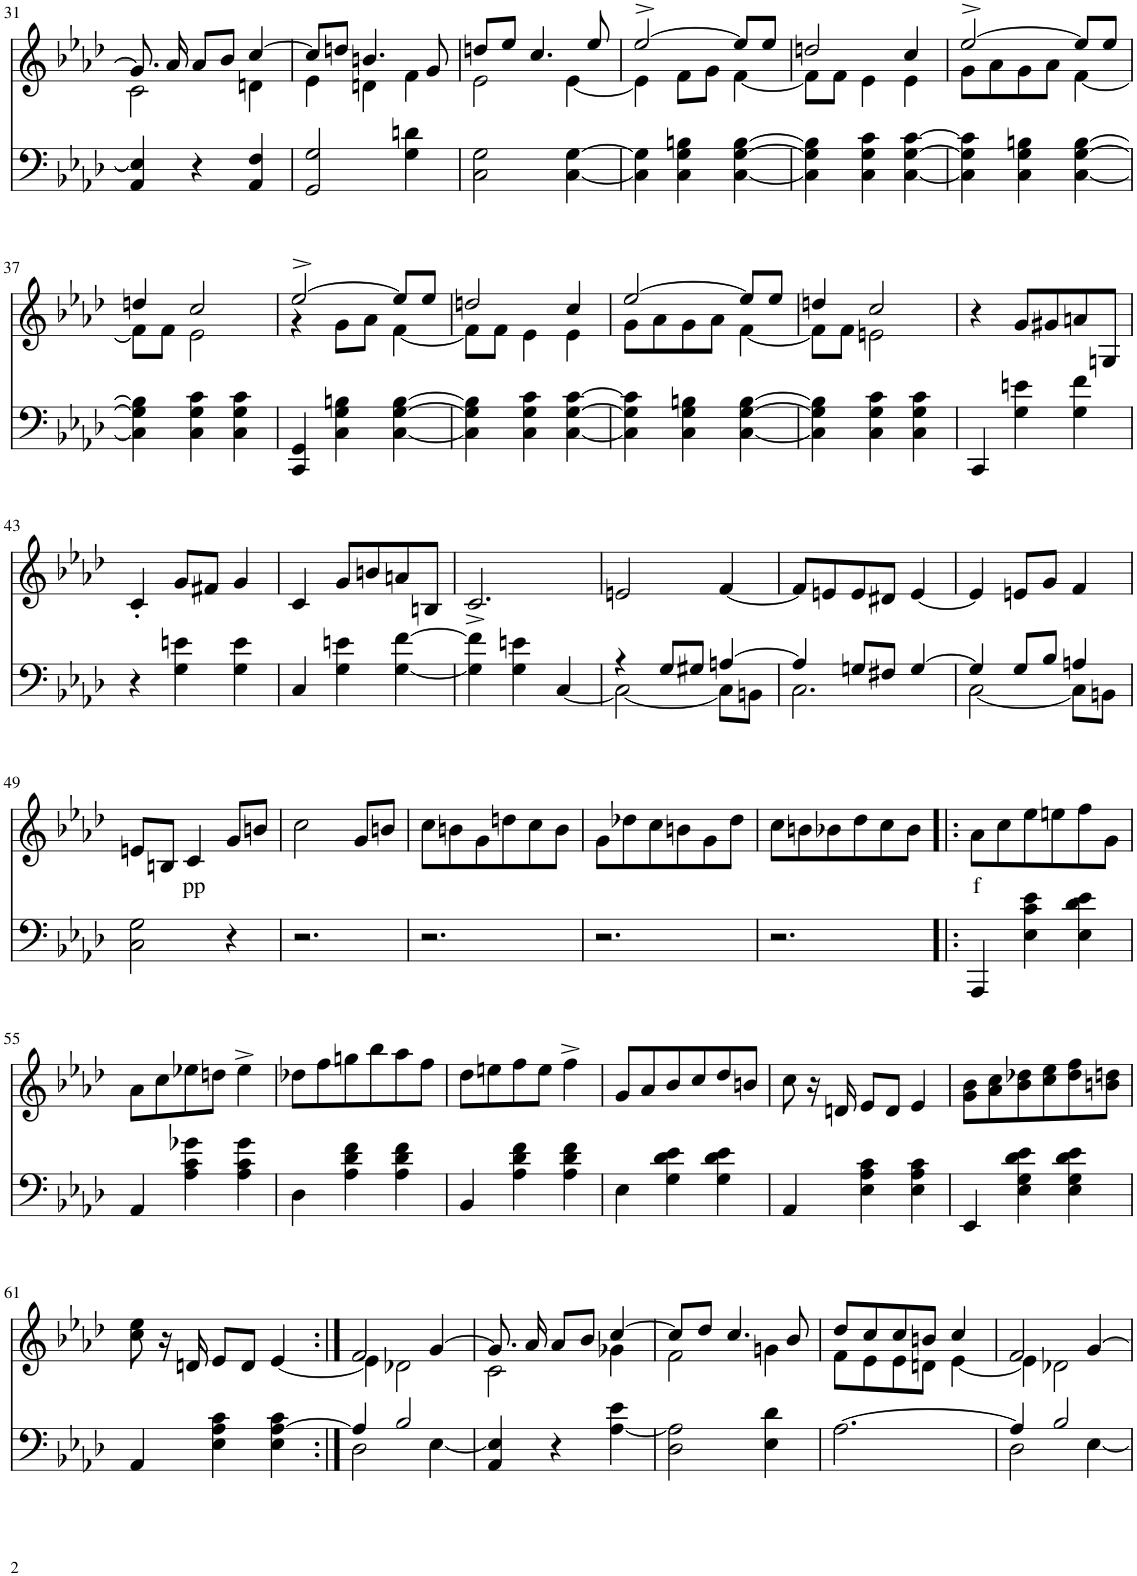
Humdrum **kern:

**kern	**kern	**text
*part2	*part1	*part1
*staff2	*staff1	*staff1
*I"piano	*I"piano	*
*I'Pno	*I'Pno	*
!!LO:PB:g=z
*clefF4	*clefG2	*
*k[b-e-a-d-]	*k[b-e-a-d-]	*
*A-:	*A-:	*
*M3/4	*M3/4	*
=31	=31	=31
*	*^	*
4AA-/ 4E-/]	8.g/]	2c\	.
.	16a-/	.	.
4r	8a-/L	.	.
.	8b-/J	.	.
4AA-/ 4F/	[4cc/	4dn\	.
=32	=32	=32	=32
2GG/ 2G/	8cc/L]	4e-\	.
.	8ddn/J	.	.
.	4.bn/	4dn\	.
4G\ 4dn\	.	4f\	.
.	8g/	.	.
=33	=33	=33	=33
2C\ 2G\	8ddn/L	2e-\	.
.	8ee-/J	.	.
.	4.cc/	.	.
[4C\ [4G\	.	[4e-\	.
.	8ee-/	.	.
=34	=34	=34	=34
4C\] 4G\]	[2ee-^/	4e-\]	.
4C\ 4G\ 4Bn\	.	8f\L	.
.	.	8g\J	.
[4C\ [4G\ [4B\	8ee-/L]	[4f\	.
.	8ee-/J	.	.
=35	=35	=35	=35
4C\] 4G\] 4B\]	2ddn/	8f\L]	.
.	.	8f\J	.
4C\ 4G\ 4c\	.	4e-\	.
[4C\ [4G\ [4c\	4cc/	4e-\	.
=36	=36	=36	=36
4C\] 4G\] 4c\]	[2ee-^/	8g\L	.
.	.	8a-\	.
4C\ 4G\ 4Bn\	.	8g\	.
.	.	8a-\J	.
[4C\ [4G\ [4B\	8ee-/L]	[4f\	.
.	8ee-/J	.	.
!!LO:LB:g=z	!!
=37	=37	=37	=37
4C\] 4G\] 4B\]	4ddn/	8f\L]	.
.	.	8f\J	.
4C\ 4G\ 4c\	2cc/	2e-\	.
4C\ 4G\ 4c\	.	.	.
=38	=38	=38	=38
4CC/ 4GG/	[2ee-^/	4r	.
4C\ 4G\ 4Bn\	.	8g\L	.
.	.	8a-\J	.
[4C\ [4G\ [4B\	8ee-/L]	[4f\	.
.	8ee-/J	.	.
=39	=39	=39	=39
4C\] 4G\] 4B\]	2ddn/	8f\L]	.
.	.	8f\J	.
4C\ 4G\ 4c\	.	4e-\	.
[4C\ [4G\ [4c\	4cc/	4e-\	.
=40	=40	=40	=40
4C\] 4G\] 4c\]	[2ee-/	8g\L	.
.	.	8a-\	.
4C\ 4G\ 4Bn\	.	8g\	.
.	.	8a-\J	.
[4C\ [4G\ [4B\	8ee-/L]	[4f\	.
.	8ee-/J	.	.
=41	=41	=41	=41
4C\] 4G\] 4B\]	4ddn/	8f\L]	.
.	.	8f\J	.
4C\ 4G\ 4c\	2cc/	2en\	.
4C\ 4G\ 4c\	.	.	.
*	*v	*v	*
=42	=42	=42
4CC/	4r	.
4G\ 4en\	8g/L	.
.	8g#X/	.
4G\ 4f\	8an/	.
.	8Gn/J	.
!!LO:LB:g=z
=43	=43	=43
4r	4c'/	.
4G\ 4en\	8g/L	.
.	8f#X/J	.
4G\ 4e\	4g/	.
=44	=44	=44
4C/	4c/	.
4G\ 4en\	8g/L	.
.	8bn/	.
[4G\ [4f\	8an/	.
.	8Bn/J	.
=45	=45	=45
4G\] 4f\]	2.c^/	.
4G\ 4en\	.	.
[4C/	.	.
=46	=46	=46
*^	*	*
4r	2C\_	2en/	.
8G/L	.	.	.
8G#X/J	.	.	.
[4An/	8C\L]	[4f/	.
.	8BBn\J	.	.
=47	=47	=47	=47
4A/]	2.C\	8f/L]	.
.	.	8en/	.
8Gn/L	.	8e/	.
8F#X/J	.	8d#X/J	.
[4G/	.	[4e/	.
=48	=48	=48	=48
4G/]	[2C\	4e/]	.
8G/L	.	8en/L	.
8B-/J	.	8g/J	.
4An/	8C\L]	4f/	.
.	8BBn\J	.	.
*v	*v	*	*
!!LO:LB:g=z
=49	=49	=49
2C\ 2G\	8en/L	.
.	8Bn/J	.
!	!	!LO:LY:b
.	4c/	pp
4r	8g/L	.
.	8bn/J	.
=50	=50	=50
2.r	2cc\	.
.	8g/L	.
.	8bn/J	.
=51	=51	=51
2.r	8cc\L	.
.	8bn\	.
.	8g\	.
.	8ddn\	.
.	8cc\	.
.	8b\J	.
=52	=52	=52
2.r	8g\L	.
.	8dd-X\	.
.	8cc\	.
.	8bn\	.
.	8g\	.
.	8dd-\J	.
=53	=53	=53
2.r	8cc\L	.
.	8bn\	.
.	8b-X\	.
.	8dd-\	.
.	8cc\	.
.	8b-\J	.
=54!|:	=54!|:	=54!|:
!	!	!LO:LY:b
4AAA-/	8a-\L	f
.	8cc\	.
4E-\ 4c\ 4e-\	8ee-\	.
.	8een\	.
4E-\ 4d-\ 4e-\	8ff\	.
.	8g\J	.
!!LO:LB:g=z
=55	=55	=55
4AA-/	8a-\L	.
.	8cc\	.
4A-\ 4c\ 4g-X\	8ee-X\	.
.	8ddn\J	.
4A-\ 4c\ 4g-\	4ee-^\	.
=56	=56	=56
4D-\	8dd-X\L	.
.	8ff\	.
4A-\ 4d-\ 4f\	8ggn\	.
.	8bb-\	.
4A-\ 4d-\ 4f\	8aa-\	.
.	8ff\J	.
=57	=57	=57
4BB-/	8dd-\L	.
.	8een\	.
4A-\ 4d-\ 4f\	8ff\	.
.	8ee\J	.
4A-\ 4d-\ 4f\	4ff^\	.
=58	=58	=58
4E-\	8g/L	.
.	8a-/	.
4G\ 4d-\ 4e-\	8b-/	.
.	8cc/	.
4G\ 4d-\ 4e-\	8dd-/	.
.	8bn/J	.
=59	=59	=59
4AA-/	8cc\	.
.	16r	.
.	16dn/	.
4E-\ 4A-\ 4c\	8e-/L	.
.	8d/J	.
4E-\ 4A-\ 4c\	4e-/	.
=60	=60	=60
4EE-/	8g\ 8b-\L	.
.	8a-\ 8cc\	.
4E-\ 4G\ 4d-\ 4e-\	8b-\ 8dd-X\	.
.	8cc\ 8ee-\	.
4E-\ 4G\ 4d-\ 4e-\	8dd-\ 8ff\	.
.	8bn\ 8ddn\J	.
!!LO:LB:g=z
=61	=61	=61
4AA-/	8cc\ 8ee-\	.
.	16r	.
.	16dn/	.
4E-\ 4A-\ 4c\	8e-/L	.
.	8d/J	.
4E-\ [4A-\ 4c\	[4e-/	.
=62:|!	=62:|!	=62:|!
*^	*^	*
4A-/]	2D-\	2f/	4e-\]	.
2B-/	.	.	2d-X\	.
.	[4E-\	[4g/	.	.
*v	*v	*	*	*
=63	=63	=63	=63
4AA-/ 4E-/]	8.g/]	2c\	.
.	16a-/	.	.
4r	8a-/L	.	.
.	8b-/J	.	.
[4A-\ 4e-\	[4cc/	4g-X\	.
=64	=64	=64	=64
2D-\ 2A-\]	8cc/L]	2f\	.
.	8dd-/J	.	.
.	4.cc/	.	.
4E-\ 4d-\	.	4gn\	.
.	8b-/	.	.
=65	=65	=65	=65
[2.A-\	8dd-/L	8f\L	.
.	8cc/	8e-\	.
.	8cc/	8e-\	.
.	8bn/J	8dn\J	.
.	4cc/	[4e-\	.
=66	=66	=66	=66
*^	*	*	*
4A-/]	2D-\	2f/	4e-\]	.
2B-/	.	.	2d-X\	.
.	[4E-\	[4g/	.	.
*v	*v	*	*	*
*	*v	*v	*
=	=	=
*-	*-	*-
